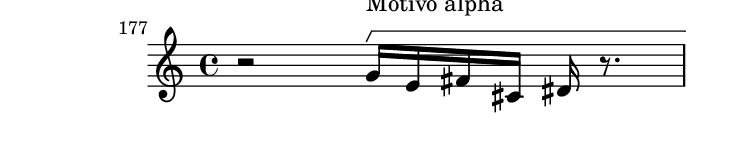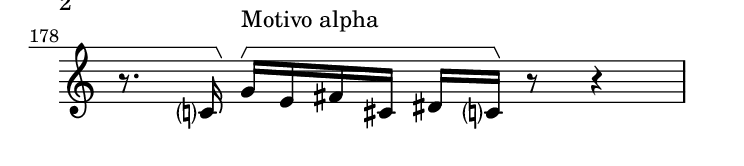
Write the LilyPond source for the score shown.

\version "2.10.33"

\include "../config/lib.ly"

\score {
  \new Staff {
      \time 4/4
      \relative c'' {
        \set Score.currentBarNumber = #177
        \bar ""
        \bracketUp
        \override TextScript #'extra-offset = #'( 0 . 1 )
        %% corrigir o nome do motivo
        r2 g16^\startGroup^\markup{Motivo alpha} e fis cis dis r8.
        r8. c?16\stopGroup g'16\startGroup^\markup{Motivo alpha} e fis cis dis c?\stopGroup r8 r4
      }
    }
  \layout {
    \context {
      \Staff \consists "Horizontal_bracket_engraver"
    }
  }
  \midi {}
}
\paper {
  paper-width = 12.6\cm
  paper-height = 3\cm
  line-width = 13.5\cm
  top-margin = -.1\cm
  left-margin = -1.2\cm
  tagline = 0
}
